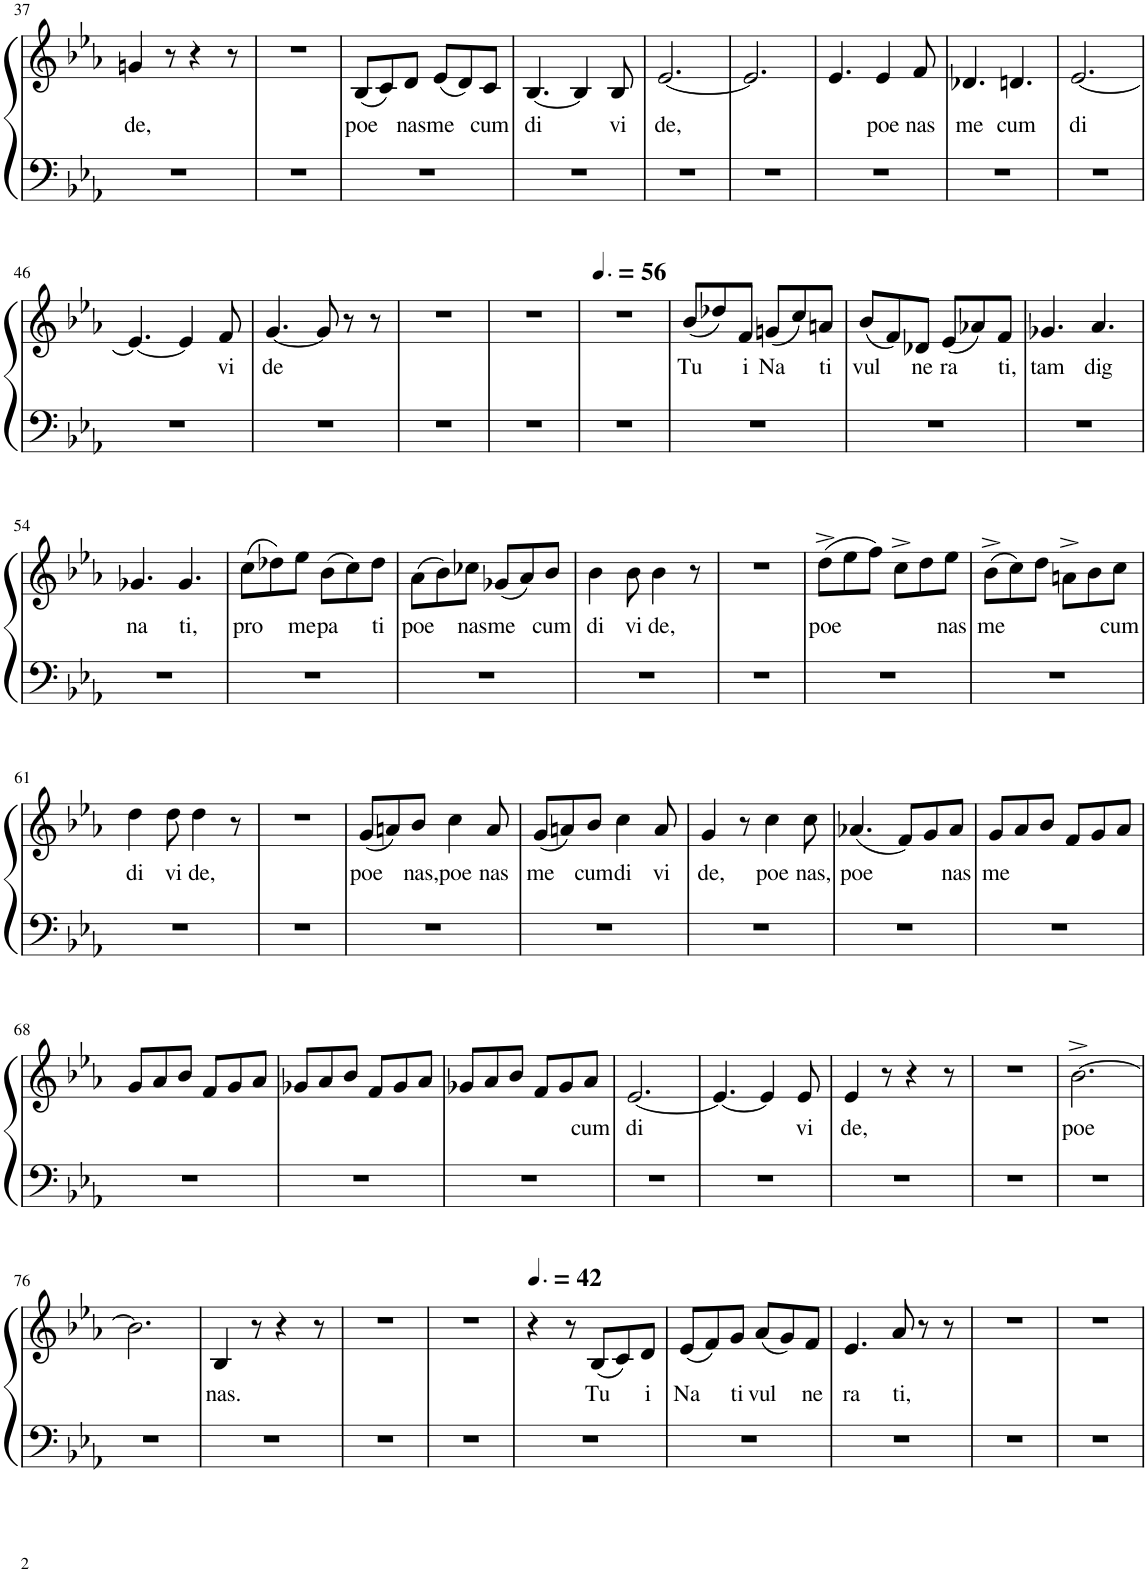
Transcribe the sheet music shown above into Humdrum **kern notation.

**kern	**kern	**text
*part1	*part1	*part1
*staff2	*staff1	*staff1
*I"Piano	*	*
*I'Pno.	*	*
!!LO:PB:g=z
*clefF4	*clefG2	*
*k[b-e-a-]	*k[b-e-a-]	*
*M6/8	*M6/8	*
=37	=37	=37
!	!	!LO:LY:b
2.r	4gn/	de,
.	8r	.
.	4r	.
.	8r	.
=38	=38	=38
2.r	2.r	.
=39	=39	=39
!	!	!LO:LY:b
2.r	(8B-/L	poe
.	8c/)	.
!	!	!LO:LY:b
.	8d/J	nas
!	!	!LO:LY:b
.	(8e-/L	me
.	8d/)	.
!	!	!LO:LY:b
.	8c/J	cum
=40	=40	=40
!	!	!LO:LY:b
2.r	[4.B-/	di
.	4B-/]	.
!	!	!LO:LY:b
.	8B-/	vi
=41	=41	=41
!	!	!LO:LY:b
2.r	[2.e-/	de,
=42	=42	=42
2.r	2.e-/]	.
=43	=43	=43
2.r	4.e-/	.
!	!	!LO:LY:b
.	4e-/	poe
!	!	!LO:LY:b
.	8f/	nas
=44	=44	=44
!	!	!LO:LY:b
2.r	4.d-X/	me
!	!	!LO:LY:b
.	4.dn/	cum
=45	=45	=45
!	!	!LO:LY:b
2.r	[2.e-/	di
!!LO:LB:g=z
=46	=46	=46
2.r	4.e-/_	.
.	4e-/]	.
!	!	!LO:LY:b
.	8f/	vi
=47	=47	=47
!	!	!LO:LY:b
2.r	[4.g/	de
.	8g/]	.
.	8r	.
.	8r	.
=48	=48	=48
2.r	2.r	.
=49	=49	=49
2.r	2.r	.
=50	=50	=50
*	*MM84	*
2.r	2.r	.
=51	=51	=51
!	!	!LO:LY:b
2.r	(8b-/L	Tu
.	8dd-X/)	.
!	!	!LO:LY:b
.	8f/J	i
!	!	!LO:LY:b
.	(8gn/L	Na
.	8cc/)	.
!	!	!LO:LY:b
.	8an/J	ti
=52	=52	=52
!	!	!LO:LY:b
2.r	(8b-/L	vul
.	8f/)	.
!	!	!LO:LY:b
.	8d-X/J	ne
!	!	!LO:LY:b
.	(8e-/L	ra
.	8a-X/)	.
!	!	!LO:LY:b
.	8f/J	ti,
=53	=53	=53
!	!	!LO:LY:b
2.r	4.g-X/	tam
!	!	!LO:LY:b
.	4.a-/	dig
!!LO:LB:g=z
=54	=54	=54
!	!	!LO:LY:b
2.r	4.g-X/	na
!	!	!LO:LY:b
.	4.g-/	ti,
=55	=55	=55
!	!	!LO:LY:b
2.r	(8cc\L	pro
.	8dd-X\)	.
!	!	!LO:LY:b
.	8ee-\J	me
!	!	!LO:LY:b
.	(8b-\L	pa
.	8cc\)	.
!	!	!LO:LY:b
.	8dd-\J	ti
=56	=56	=56
!	!	!LO:LY:b
2.r	(8a-\L	poe
.	8b-\)	.
!	!	!LO:LY:b
.	8cc-X\J	nas
!	!	!LO:LY:b
.	(8g-X/L	me
.	8a-/)	.
!	!	!LO:LY:b
.	8b-/J	cum
=57	=57	=57
!	!	!LO:LY:b
2.r	4b-\	di
!	!	!LO:LY:b
.	8b-\	vi
!	!	!LO:LY:b
.	4b-\	de,
.	8r	.
=58	=58	=58
2.r	2.r	.
=59	=59	=59
!	!	!LO:LY:b
2.r	(8dd^\L	poe
.	8ee-\	.
.	8ff\J)	.
.	8cc^\L	.
.	8dd\	.
!	!	!LO:LY:b
.	8ee-\J	nas
=60	=60	=60
!	!	!LO:LY:b
2.r	(8b-^\L	me
.	8cc\)	.
.	8dd\J	.
.	8an^\L	.
.	8b-\	.
!	!	!LO:LY:b
.	8cc\J	cum
!!LO:LB:g=z
=61	=61	=61
!	!	!LO:LY:b
2.r	4dd\	di
!	!	!LO:LY:b
.	8dd\	vi
!	!	!LO:LY:b
.	4dd\	de,
.	8r	.
=62	=62	=62
2.r	2.r	.
=63	=63	=63
!	!	!LO:LY:b
2.r	(8g/L	poe
.	8an/)	.
!	!	!LO:LY:b
.	8b-/J	nas,
!	!	!LO:LY:b
.	4cc\	poe
!	!	!LO:LY:b
.	8a/	nas
=64	=64	=64
!	!	!LO:LY:b
2.r	(8g/L	me
.	8an/)	.
!	!	!LO:LY:b
.	8b-/J	cum
!	!	!LO:LY:b
.	4cc\	di
!	!	!LO:LY:b
.	8a/	vi
=65	=65	=65
!	!	!LO:LY:b
2.r	4g/	de,
.	8r	.
!	!	!LO:LY:b
.	4cc\	poe
!	!	!LO:LY:b
.	8cc\	nas,
=66	=66	=66
!	!	!LO:LY:b
2.r	(4.a-X/	poe
.	8f/L)	.
.	8g/	.
!	!	!LO:LY:b
.	8a-/J	nas
=67	=67	=67
!	!	!LO:LY:b
2.r	8g/L	me
.	8a-/	.
.	8b-/J	.
.	8f/L	.
.	8g/	.
.	8a-/J	.
!!LO:LB:g=z
=68	=68	=68
2.r	8g/L	.
.	8a-/	.
.	8b-/J	.
.	8f/L	.
.	8g/	.
.	8a-/J	.
=69	=69	=69
2.r	8g-X/L	.
.	8a-/	.
.	8b-/J	.
.	8f/L	.
.	8g-/	.
.	8a-/J	.
=70	=70	=70
2.r	8g-X/L	.
.	8a-/	.
.	8b-/J	.
.	8f/L	.
.	8g-/	.
!	!	!LO:LY:b
.	8a-/J	cum
=71	=71	=71
!	!	!LO:LY:b
2.r	[2.e-/	di
=72	=72	=72
2.r	4.e-/_	.
.	4e-/]	.
!	!	!LO:LY:b
.	8e-/	vi
=73	=73	=73
!	!	!LO:LY:b
2.r	4e-/	de,
.	8r	.
.	4r	.
.	8r	.
=74	=74	=74
2.r	2.r	.
=75	=75	=75
!	!	!LO:LY:b
2.r	[2.b-^\	poe
!!LO:LB:g=z
=76	=76	=76
2.r	2.b-\]	.
=77	=77	=77
!	!	!LO:LY:b
2.r	4B-/	nas.
.	8r	.
.	4r	.
.	8r	.
=78	=78	=78
2.r	2.r	.
=79	=79	=79
2.r	2.r	.
=80	=80	=80
*	*MM63	*
2.r	4r	.
.	8r	.
!	!	!LO:LY:b
.	(8B-/L	Tu
.	8c/)	.
!	!	!LO:LY:b
.	8d/J	i
=81	=81	=81
!	!	!LO:LY:b
2.r	(8e-/L	Na
.	8f/)	.
!	!	!LO:LY:b
.	8g/J	ti
!	!	!LO:LY:b
.	(8a-/L	vul
.	8g/)	.
!	!	!LO:LY:b
.	8f/J	ne
=82	=82	=82
!	!	!LO:LY:b
2.r	4.e-/	ra
!	!	!LO:LY:b
.	8a-/	ti,
.	8r	.
.	8r	.
=83	=83	=83
2.r	2.r	.
=84	=84	=84
2.r	2.r	.
=	=	=
*-	*-	*-
